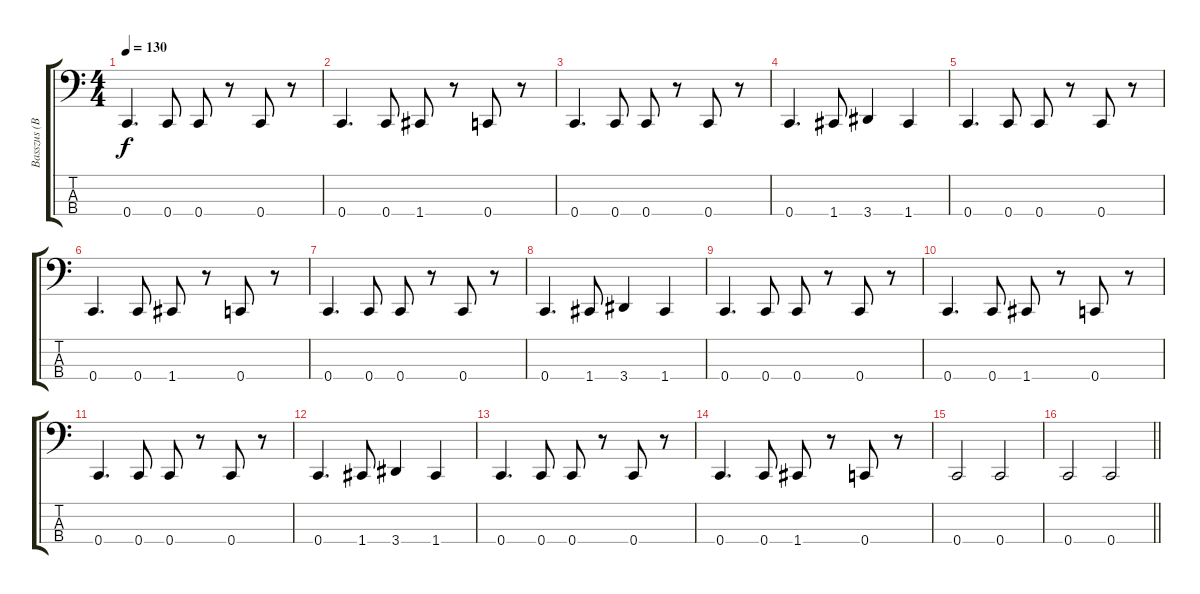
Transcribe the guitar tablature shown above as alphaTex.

\track ("Basszus (Bass)" "Basszus (B") {instrument electricbasspick}
\staff {score tabs}
\tuning (F2 C2 G1 C1) {hide}
\ts (4 4)
\tempo 130
\clef f4
\ks c
0.4.4{d dy f} 0.4.8 0.4.8 r.8 0.4.8 r.8 |
0.4.4{d} 0.4.8 1.4.8 r.8 0.4.8 r.8 |
0.4.4{d} 0.4.8 0.4.8 r.8 0.4.8 r.8 |
0.4.4{d} 1.4.8 3.4.4 1.4.4 |
0.4.4{d} 0.4.8 0.4.8 r.8 0.4.8 r.8 |
0.4.4{d} 0.4.8 1.4.8 r.8 0.4.8 r.8 |
0.4.4{d} 0.4.8 0.4.8 r.8 0.4.8 r.8 |
0.4.4{d} 1.4.8 3.4.4 1.4.4 |
0.4.4{d} 0.4.8 0.4.8 r.8 0.4.8 r.8 |
0.4.4{d} 0.4.8 1.4.8 r.8 0.4.8 r.8 |
0.4.4{d} 0.4.8 0.4.8 r.8 0.4.8 r.8 |
0.4.4{d} 1.4.8 3.4.4 1.4.4 |
0.4.4{d} 0.4.8 0.4.8 r.8 0.4.8 r.8 |
0.4.4{d} 0.4.8 1.4.8 r.8 0.4.8 r.8 |
0.4.2 0.4.2 |
\barLineRight lightlight
0.4.2 0.4.2
